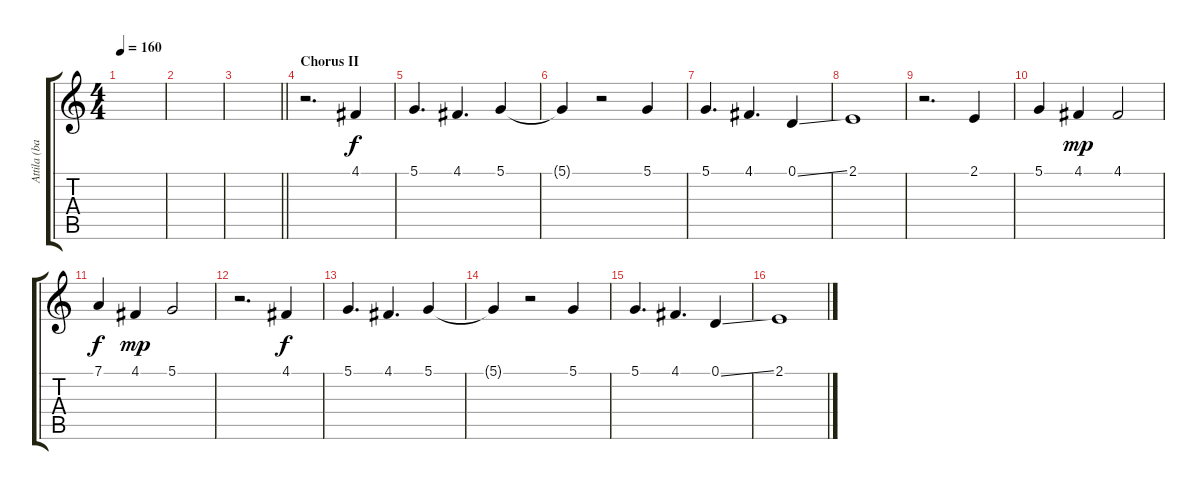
\track ("Attila (back vocal)" "Attila (ba") {instrument pad1newage}
\staff {score tabs}
\tuning (D4 A3 F3 C3 G2 C2) {hide}
\ts (4 4)
\tempo 160
\clef g2
\ks c
|
|
\barLineRight lightlight
|
\section ("" "Chorus II")
r.2{d} 4.1.4 |
5.1.4{d} 4.1.4{d} 5.1.4 |
5.1{t}.4 r.2 5.1.4 |
5.1.4{d} 4.1.4{d} 0.1{ss}.4 |
2.1.1 |
r.2{d} 2.1.4 |
5.1.4 4.1.4{dy mp} 4.1.2 |
7.1.4{dy f} 4.1.4{dy mp} 5.1.2 |
r.2{d} 4.1.4{dy f} |
5.1.4{d} 4.1.4{d} 5.1.4 |
5.1{t}.4 r.2 5.1.4 |
5.1.4{d} 4.1.4{d} 0.1{ss}.4 |
2.1.1
